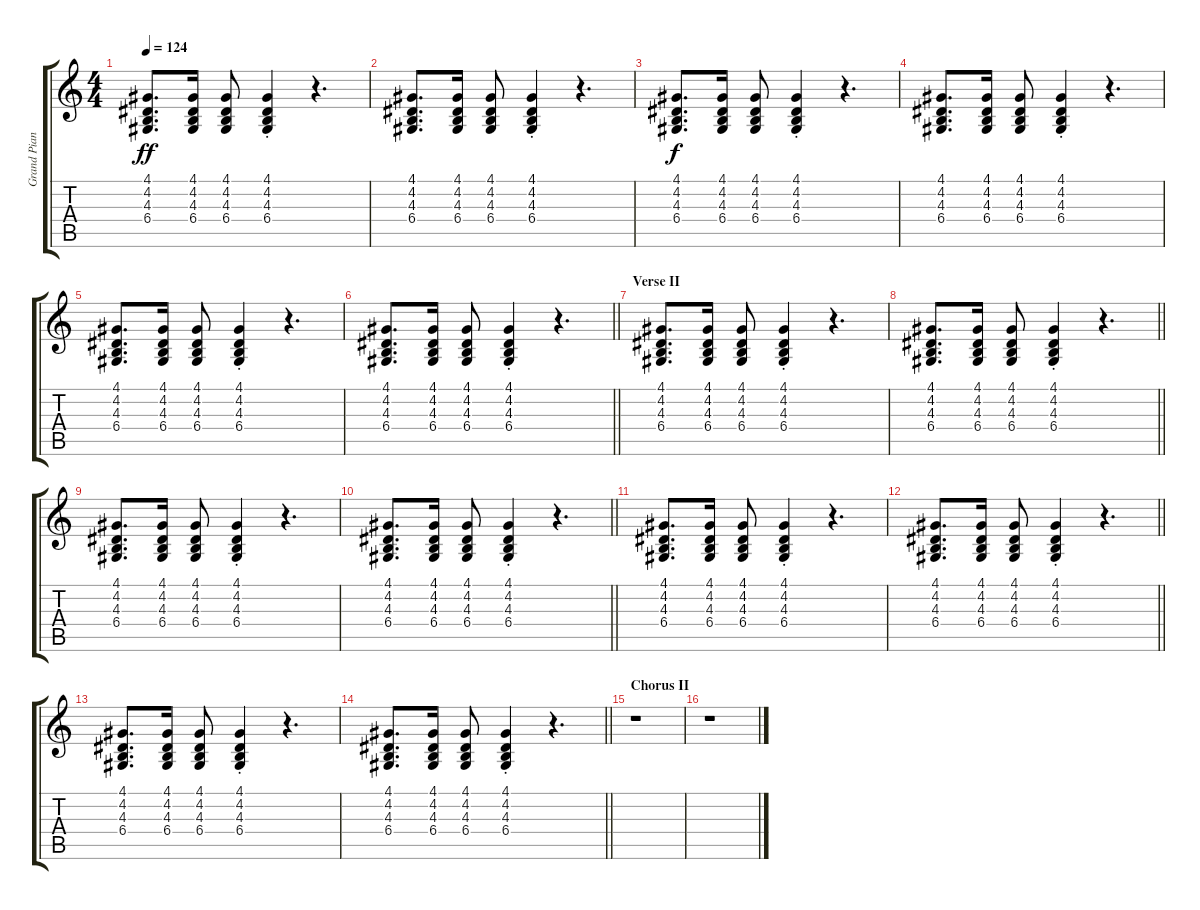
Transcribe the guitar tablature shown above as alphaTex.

\track ("Grand Piano" "Grand Pian") {instrument electricgrandpiano}
\staff {score tabs}
\tuning (E4 B3 G3 D3 A2 E2) {hide}
\ts (4 4)
\tempo 124
\clef g2
\ks c
(4.1 4.2 4.3 6.4).8{d dy ff} (4.1 4.2 4.3 6.4).16 (4.1 4.2 4.3 6.4).8 (4.1{st} 4.2{st} 4.3{st} 6.4{st}).4 r.4{d} |
(4.1 4.2 4.3 6.4).8{d} (4.1 4.2 4.3 6.4).16 (4.1 4.2 4.3 6.4).8 (4.1{st} 4.2{st} 4.3{st} 6.4{st}).4 r.4{d} |
(4.1 4.2 4.3 6.4).8{d dy f} (4.1 4.2 4.3 6.4).16 (4.1 4.2 4.3 6.4).8 (4.1{st} 4.2{st} 4.3{st} 6.4{st}).4 r.4{d} |
(4.1 4.2 4.3 6.4).8{d} (4.1 4.2 4.3 6.4).16 (4.1 4.2 4.3 6.4).8 (4.1{st} 4.2{st} 4.3{st} 6.4{st}).4 r.4{d} |
(4.1 4.2 4.3 6.4).8{d} (4.1 4.2 4.3 6.4).16 (4.1 4.2 4.3 6.4).8 (4.1{st} 4.2{st} 4.3{st} 6.4{st}).4 r.4{d} |
\barLineRight lightlight
(4.1 4.2 4.3 6.4).8{d} (4.1 4.2 4.3 6.4).16 (4.1 4.2 4.3 6.4).8 (4.1{st} 4.2{st} 4.3{st} 6.4{st}).4 r.4{d} |
\section ("" "Verse II")
(4.1 4.2 4.3 6.4).8{d} (4.1 4.2 4.3 6.4).16 (4.1 4.2 4.3 6.4).8 (4.1{st} 4.2{st} 4.3{st} 6.4{st}).4 r.4{d} |
\barLineRight lightlight
(4.1 4.2 4.3 6.4).8{d} (4.1 4.2 4.3 6.4).16 (4.1 4.2 4.3 6.4).8 (4.1{st} 4.2{st} 4.3{st} 6.4{st}).4 r.4{d} |
(4.1 4.2 4.3 6.4).8{d} (4.1 4.2 4.3 6.4).16 (4.1 4.2 4.3 6.4).8 (4.1{st} 4.2{st} 4.3{st} 6.4{st}).4 r.4{d} |
\barLineRight lightlight
(4.1 4.2 4.3 6.4).8{d} (4.1 4.2 4.3 6.4).16 (4.1 4.2 4.3 6.4).8 (4.1{st} 4.2{st} 4.3{st} 6.4{st}).4 r.4{d} |
(4.1 4.2 4.3 6.4).8{d} (4.1 4.2 4.3 6.4).16 (4.1 4.2 4.3 6.4).8 (4.1{st} 4.2{st} 4.3{st} 6.4{st}).4 r.4{d} |
\barLineRight lightlight
(4.1 4.2 4.3 6.4).8{d} (4.1 4.2 4.3 6.4).16 (4.1 4.2 4.3 6.4).8 (4.1{st} 4.2{st} 4.3{st} 6.4{st}).4 r.4{d} |
(4.1 4.2 4.3 6.4).8{d} (4.1 4.2 4.3 6.4).16 (4.1 4.2 4.3 6.4).8 (4.1{st} 4.2{st} 4.3{st} 6.4{st}).4 r.4{d} |
\barLineRight lightlight
(4.1 4.2 4.3 6.4).8{d} (4.1 4.2 4.3 6.4).16 (4.1 4.2 4.3 6.4).8 (4.1{st} 4.2{st} 4.3{st} 6.4{st}).4 r.4{d} |
\section ("" "Chorus II")
r.1 |
r.1
